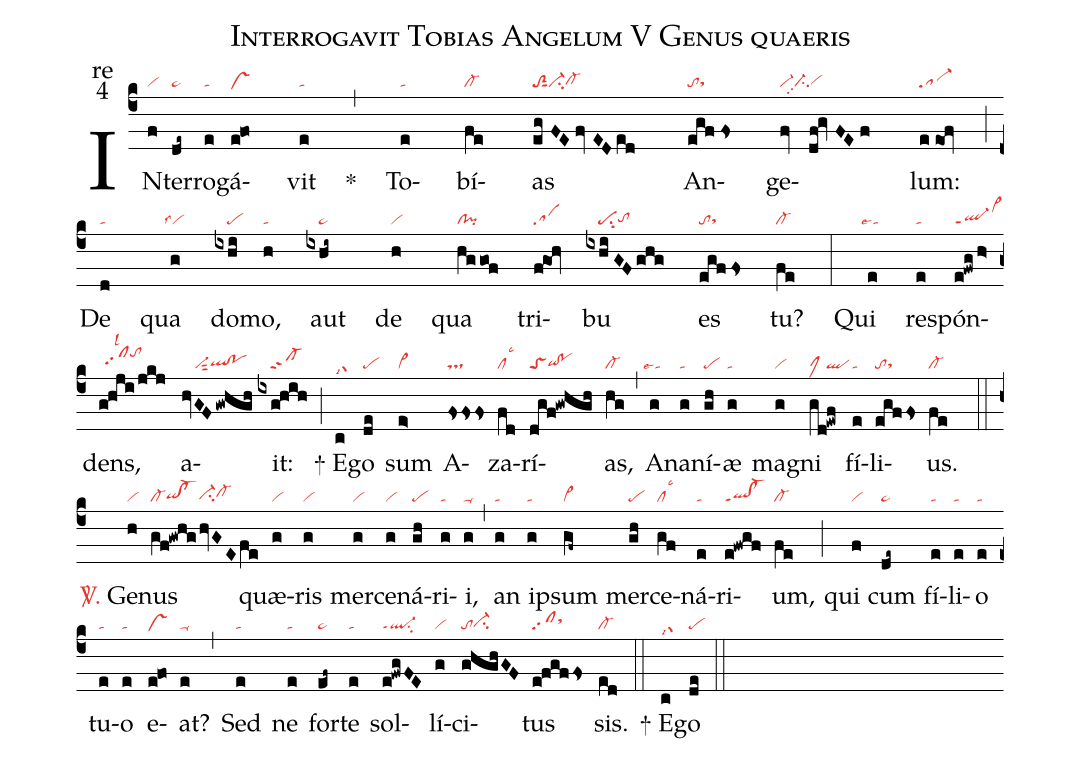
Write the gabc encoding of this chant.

name:Interrogavit Tobias Angelum V Genus quaeris;
office-part:re;
mode:4;
nabc-lines:1;
%%
(c4) IN(f|vi)ter(de~|pe~)ro(e|ta)gá(e!fo|vshe)vit(e|ta) <sp>*</sp>(,) To(e|ta)bí(fe|cl-)as(egFEfvEDed|toS2sut1ci-cl-hg) An(egffs|tosthg)ge(fv//df!gvFEf|vi-ci-pp2vihg)lum:(eeof|sa-) (;z) De(d|ta) qua(g|``vilss4) do(ixhi|////pe)mo,(h|ta) aut(ixhi~|////pe~) de(h|vi) qua(hggof|cl!pi) tri(f!goh|sa)bu(ixhiGFghg|////pesu2tohg) es(egffs|tosthg) tu?(fe|cl-) (:) Qui(e|``talse1) re(e|ta)spón(e!fwg/h>z|ql-ppt1vi>hk)dens,(g!hji/jkj|//clhhpp2lsl2tohk) a(hvGF/gwhgh|////vi-sut2qlhg!pohg)it:(ixg!hih|////cl-ppt2) (;) <sp>+</sp> E(c|grlsi7)go(de|pe) sum(e>|vi>) A(fsss|ts)za(fd|cllsc3)rí(dgf!gwhgh|toSqihg!pohg)as,(hg|cl-) (,)  A(g|``talse1)na(g|ta)ní(gh|pe)æ(g|ta) ma(g|vi)gni(gd!ewf|clMhgql) fí(e|ta)li(egffs|tosthg)us.(fe|cl-) (::)

<c><sp>V/</sp>.</c> Ge(h|vi)nus(gf!gwhg/|cl-qihg!cl-hg|hvGEfe|ci-hgcl-hh) quæ(g|vi)ris(g|vi) mer(g|vi)ce(g|vi)ná(gh|pe)ri(g|ta)i,(g|ta-) (,) an(g|ta) ip(g|ta)sum(gf~|cl~) mer(gh|pe)ce(gf|cllsc3)ná(e|ta)ri(e!fwgf|ql!cl-ppt1)um,(fe|cl-) (;) qui(f|vi) cum(de~|pe~) fí(e|ta)li(e|ta)o(e|ta) tu(e|ta)o(e|ta) e(e!fo|vshe)at?(e|ta-) (,) Sed(e|ta) ne(e|ta) for(ef~|pe~)te(e|ta) sol(e!fwgFE|ql-ppt1su2)lí(g|vi)ci(ghghGF|toci-hg)tus(e!fgffs|clpp2sthi) sis.(ed|cl-) (::)
<sp>+</sp> E(c|grlsi7)go(de|pe) (::)
